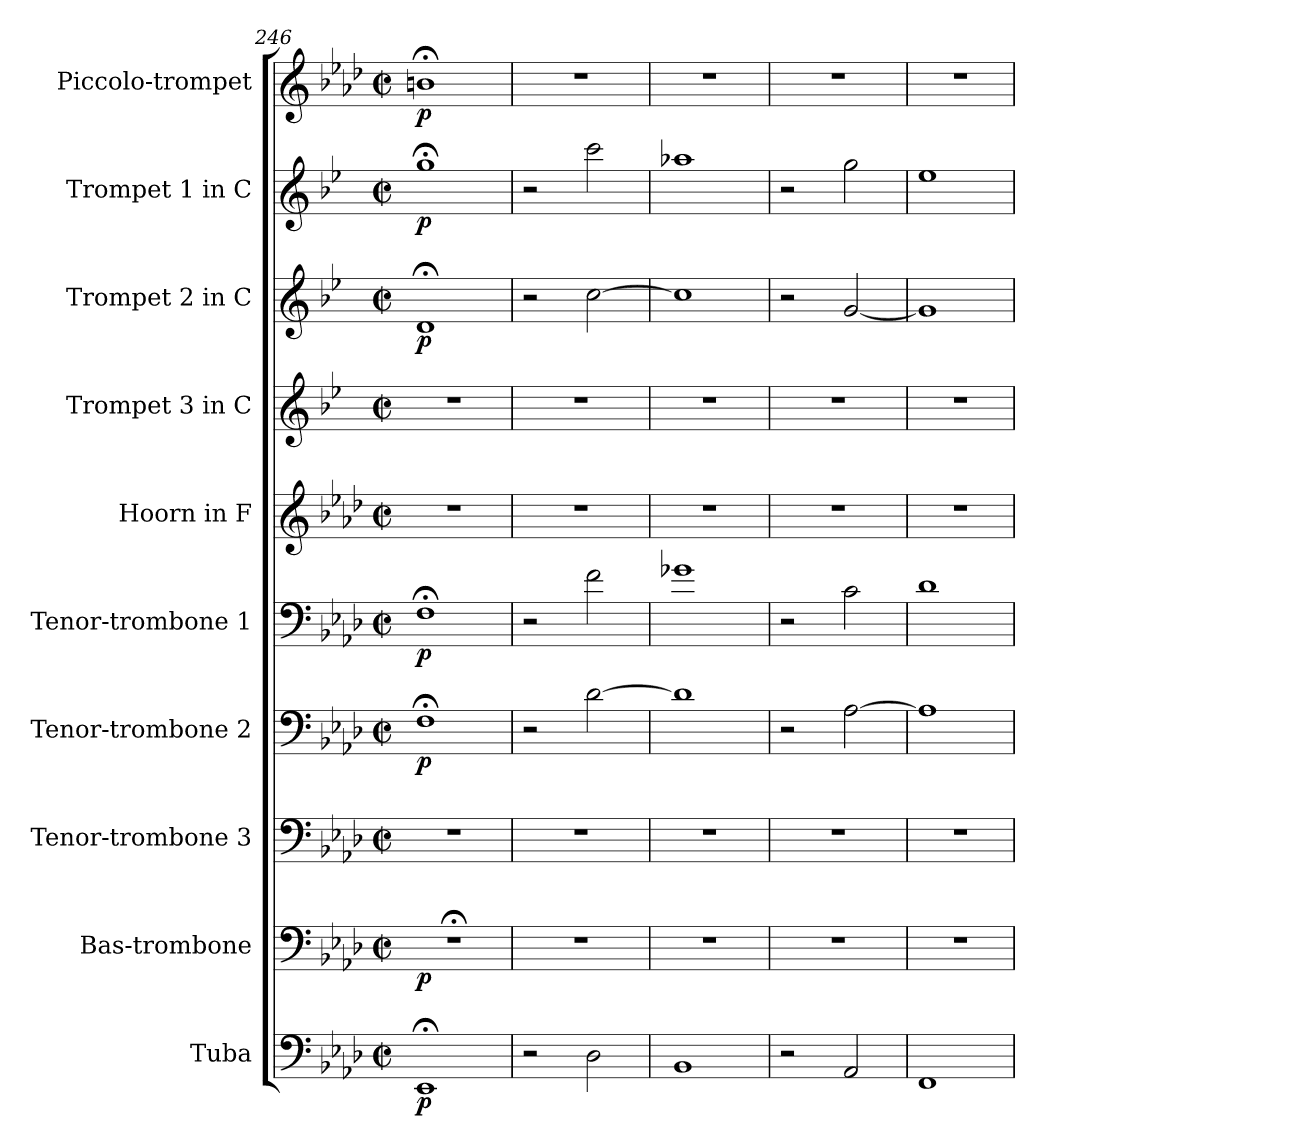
**kern	**dynam	**kern	**dynam	**kern	**kern	**dynam	**kern	**dynam	**kern	**kern	**kern	**dynam	**kern	**dynam	**kern	**dynam
*part10	*part10	*part9	*part9	*part8	*part7	*part7	*part6	*part6	*part5	*part4	*part3	*part3	*part2	*part2	*part1	*part1
*staff10	*staff10	*staff9	*staff9	*staff8	*staff7	*staff7	*staff6	*staff6	*staff5	*staff4	*staff3	*staff3	*staff2	*staff2	*staff1	*staff1
*I"Tuba	*	*I"Bas-trombone	*	*I"Tenor-trombone 3	*I"Tenor-trombone 2	*	*I"Tenor-trombone 1	*	*I"Hoorn in F	*I"Trompet 3 in C	*I"Trompet 2 in C	*	*I"Trompet 1 in C	*	*I"Piccolo-trompet	*
*I'Tub.	*	*I'Bs. Tbn.	*	*I'T.Tbn. 3	*I'T. Tbn. 2	*	*I'T. Tbn. 1	*	*	*I'Tpt. 3	*I'Tpt. 2	*	*I'Tpt. 1	*	*I'P. Tpt.	*
*clefF4	*	*clefF4	*	*clefF4	*clefF4	*	*clefF4	*	*clefG2	*clefG2	*clefG2	*	*clefG2	*	*clefG2	*
*	*	*	*	*	*	*	*	*	*ITrd4c7	*ITrd1c2	*ITrd1c2	*	*ITrd1c2	*	*ITrd-6c-10	*
*k[b-e-a-d-]	*	*k[b-e-a-d-]	*	*k[b-e-a-d-]	*k[b-e-a-d-]	*	*k[b-e-a-d-]	*	*k[b-e-a-d-g-]	*k[b-e-a-d-]	*k[b-e-a-d-]	*	*k[b-e-a-d-]	*	*k[b-e-a-d-g-c-]	*
*M2/2	*	*M2/2	*	*M2/2	*M2/2	*	*M2/2	*	*M2/2	*M2/2	*M2/2	*	*M2/2	*	*M2/2	*
*met(c|)	*	*met(c|)	*	*met(c|)	*met(c|)	*	*met(c|)	*	*met(c|)	*met(c|)	*met(c|)	*	*met(c|)	*	*met(c|)	*
=246	=246	=246	=246	=246	=246	=246	=246	=246	=246	=246	=246	=246	=246	=246	=246	=246
!	!LO:DY:b	!	!LO:DY:b	!	!	!LO:DY:b	!	!LO:DY:b	!	!	!	!LO:DY:b	!	!LO:DY:b	!	!LO:DY:b
1EE-;<	p	1r;<	p	1r	1F;<	p	1F;<	p	1r	1r	1c;<	p	1ff;<	p	1aan;<	p
=247	=247	=247	=247	=247	=247	=247	=247	=247	=247	=247	=247	=247	=247	=247	=247	=247
2r	.	1r	.	1r	2r	.	2r	.	1r	1r	2r	.	2r	.	1r	.
2D-\	.	.	.	.	[2d-\	.	2f\	.	.	.	[2b-\	.	2bb-\	.	.	.
=248	=248	=248	=248	=248	=248	=248	=248	=248	=248	=248	=248	=248	=248	=248	=248	=248
1BB-	.	1r	.	1r	1d-]	.	1g-X	.	1r	1r	1b-]	.	1gg-X	.	1r	.
=249	=249	=249	=249	=249	=249	=249	=249	=249	=249	=249	=249	=249	=249	=249	=249	=249
2r	.	1r	.	1r	2r	.	2r	.	1r	1r	2r	.	2r	.	1r	.
2AA-/	.	.	.	.	[2A-\	.	2c\	.	.	.	[2f/	.	2ff\	.	.	.
=250	=250	=250	=250	=250	=250	=250	=250	=250	=250	=250	=250	=250	=250	=250	=250	=250
1FF	.	1r	.	1r	1A-]	.	1d-	.	1r	1r	1f]	.	1dd-	.	1r	.
=	=	=	=	=	=	=	=	=	=	=	=	=	=	=	=	=
*-	*-	*-	*-	*-	*-	*-	*-	*-	*-	*-	*-	*-	*-	*-	*-	*-
